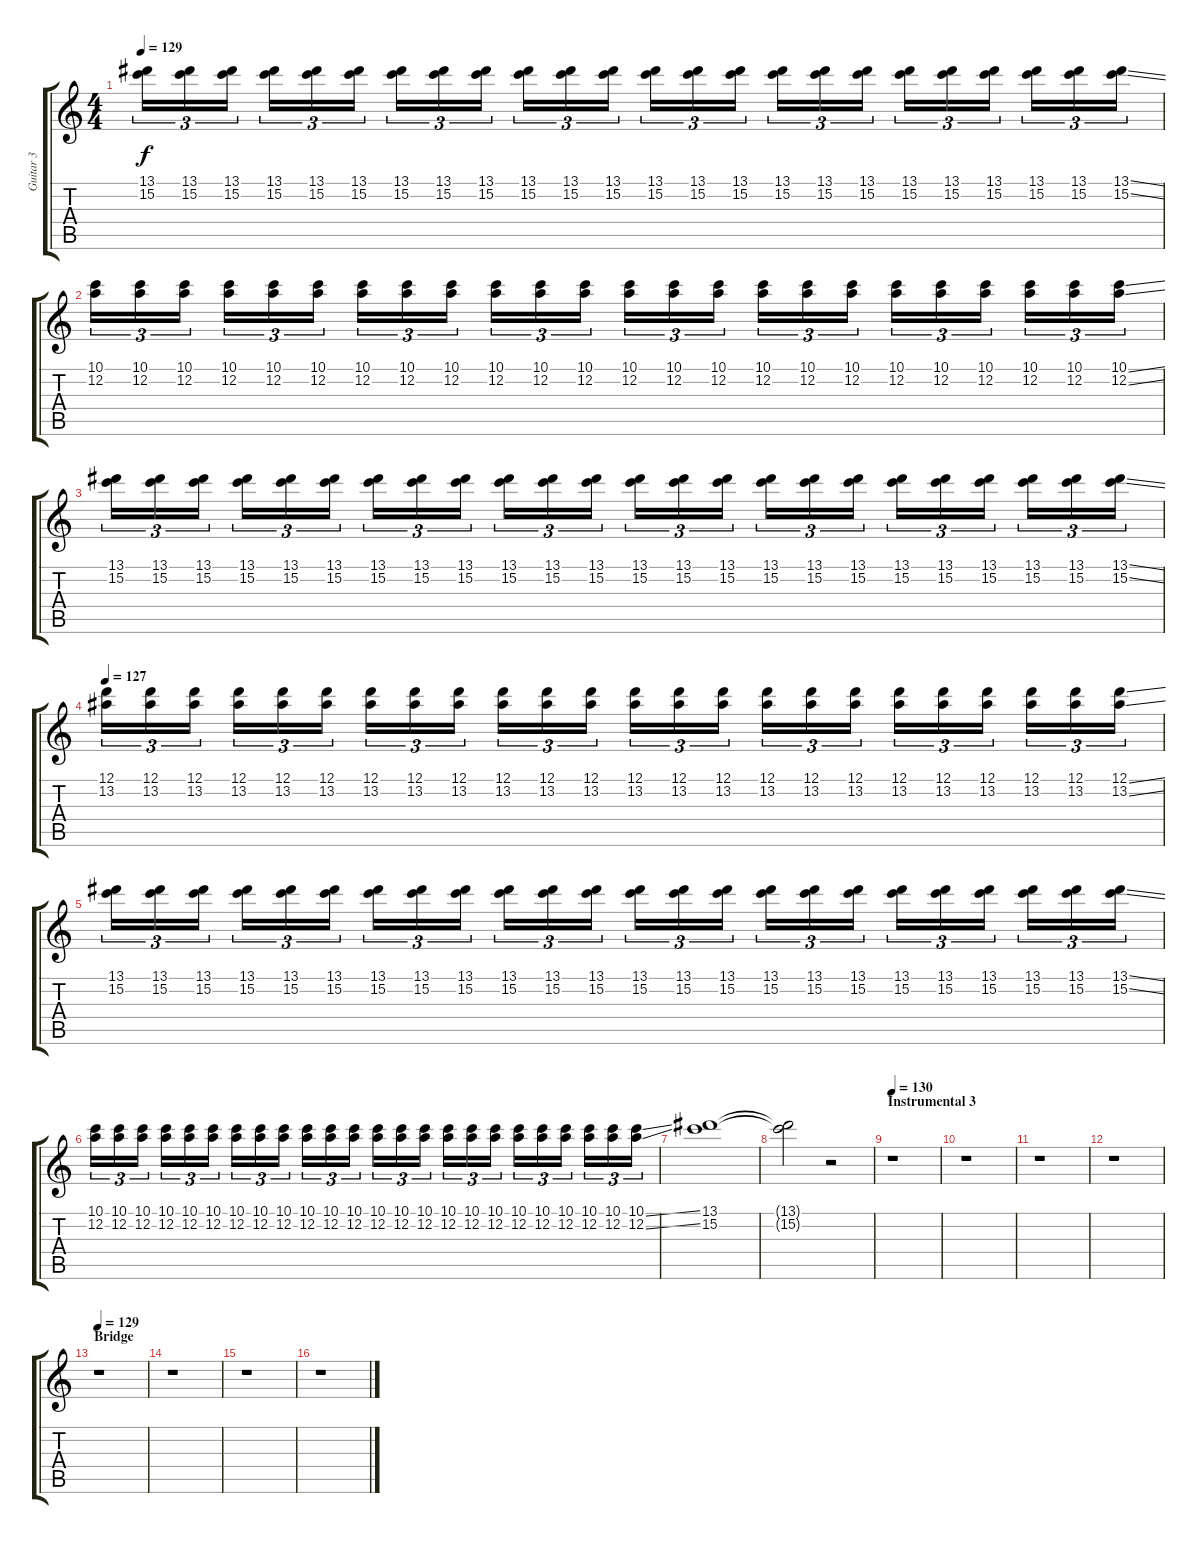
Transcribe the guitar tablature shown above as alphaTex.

\track ("Guitar 3" "Guitar 3") {instrument overdrivenguitar}
\staff {score tabs}
\tuning (D4 A3 F3 C3 G2 C2) {hide}
\ts (4 4)
\tempo 129
\clef g2
\ks c
(13.1 15.2).16{tu (3 2) dy f} (13.1 15.2).16{tu (3 2)} (13.1 15.2).16{tu (3 2)} (13.1 15.2).16{tu (3 2)} (13.1 15.2).16{tu (3 2)} (13.1 15.2).16{tu (3 2)} (13.1 15.2).16{tu (3 2)} (13.1 15.2).16{tu (3 2)} (13.1 15.2).16{tu (3 2)} (13.1 15.2).16{tu (3 2)} (13.1 15.2).16{tu (3 2)} (13.1 15.2).16{tu (3 2)} (13.1 15.2).16{tu (3 2)} (13.1 15.2).16{tu (3 2)} (13.1 15.2).16{tu (3 2)} (13.1 15.2).16{tu (3 2)} (13.1 15.2).16{tu (3 2)} (13.1 15.2).16{tu (3 2)} (13.1 15.2).16{tu (3 2)} (13.1 15.2).16{tu (3 2)} (13.1 15.2).16{tu (3 2)} (13.1 15.2).16{tu (3 2)} (13.1 15.2).16{tu (3 2)} (13.1{ss} 15.2{ss}).16{tu (3 2)} |
(10.1 12.2).16{tu (3 2)} (10.1 12.2).16{tu (3 2)} (10.1 12.2).16{tu (3 2)} (10.1 12.2).16{tu (3 2)} (10.1 12.2).16{tu (3 2)} (10.1 12.2).16{tu (3 2)} (10.1 12.2).16{tu (3 2)} (10.1 12.2).16{tu (3 2)} (10.1 12.2).16{tu (3 2)} (10.1 12.2).16{tu (3 2)} (10.1 12.2).16{tu (3 2)} (10.1 12.2).16{tu (3 2)} (10.1 12.2).16{tu (3 2)} (10.1 12.2).16{tu (3 2)} (10.1 12.2).16{tu (3 2)} (10.1 12.2).16{tu (3 2)} (10.1 12.2).16{tu (3 2)} (10.1 12.2).16{tu (3 2)} (10.1 12.2).16{tu (3 2)} (10.1 12.2).16{tu (3 2)} (10.1 12.2).16{tu (3 2)} (10.1 12.2).16{tu (3 2)} (10.1 12.2).16{tu (3 2)} (10.1{ss} 12.2{ss}).16{tu (3 2)} |
(13.1 15.2).16{tu (3 2)} (13.1 15.2).16{tu (3 2)} (13.1 15.2).16{tu (3 2)} (13.1 15.2).16{tu (3 2)} (13.1 15.2).16{tu (3 2)} (13.1 15.2).16{tu (3 2)} (13.1 15.2).16{tu (3 2)} (13.1 15.2).16{tu (3 2)} (13.1 15.2).16{tu (3 2)} (13.1 15.2).16{tu (3 2)} (13.1 15.2).16{tu (3 2)} (13.1 15.2).16{tu (3 2)} (13.1 15.2).16{tu (3 2)} (13.1 15.2).16{tu (3 2)} (13.1 15.2).16{tu (3 2)} (13.1 15.2).16{tu (3 2)} (13.1 15.2).16{tu (3 2)} (13.1 15.2).16{tu (3 2)} (13.1 15.2).16{tu (3 2)} (13.1 15.2).16{tu (3 2)} (13.1 15.2).16{tu (3 2)} (13.1 15.2).16{tu (3 2)} (13.1 15.2).16{tu (3 2)} (13.1{ss} 15.2{ss}).16{tu (3 2)} |
\tempo 127
(12.1 13.2).16{tu (3 2)} (12.1 13.2).16{tu (3 2)} (12.1 13.2).16{tu (3 2)} (12.1 13.2).16{tu (3 2)} (12.1 13.2).16{tu (3 2)} (12.1 13.2).16{tu (3 2)} (12.1 13.2).16{tu (3 2)} (12.1 13.2).16{tu (3 2)} (12.1 13.2).16{tu (3 2)} (12.1 13.2).16{tu (3 2)} (12.1 13.2).16{tu (3 2)} (12.1 13.2).16{tu (3 2)} (12.1 13.2).16{tu (3 2)} (12.1 13.2).16{tu (3 2)} (12.1 13.2).16{tu (3 2)} (12.1 13.2).16{tu (3 2)} (12.1 13.2).16{tu (3 2)} (12.1 13.2).16{tu (3 2)} (12.1 13.2).16{tu (3 2)} (12.1 13.2).16{tu (3 2)} (12.1 13.2).16{tu (3 2)} (12.1 13.2).16{tu (3 2)} (12.1 13.2).16{tu (3 2)} (12.1{ss} 13.2{ss}).16{tu (3 2)} |
(13.1 15.2).16{tu (3 2)} (13.1 15.2).16{tu (3 2)} (13.1 15.2).16{tu (3 2)} (13.1 15.2).16{tu (3 2)} (13.1 15.2).16{tu (3 2)} (13.1 15.2).16{tu (3 2)} (13.1 15.2).16{tu (3 2)} (13.1 15.2).16{tu (3 2)} (13.1 15.2).16{tu (3 2)} (13.1 15.2).16{tu (3 2)} (13.1 15.2).16{tu (3 2)} (13.1 15.2).16{tu (3 2)} (13.1 15.2).16{tu (3 2)} (13.1 15.2).16{tu (3 2)} (13.1 15.2).16{tu (3 2)} (13.1 15.2).16{tu (3 2)} (13.1 15.2).16{tu (3 2)} (13.1 15.2).16{tu (3 2)} (13.1 15.2).16{tu (3 2)} (13.1 15.2).16{tu (3 2)} (13.1 15.2).16{tu (3 2)} (13.1 15.2).16{tu (3 2)} (13.1 15.2).16{tu (3 2)} (13.1{ss} 15.2{ss}).16{tu (3 2)} |
(10.1 12.2).16{tu (3 2)} (10.1 12.2).16{tu (3 2)} (10.1 12.2).16{tu (3 2)} (10.1 12.2).16{tu (3 2)} (10.1 12.2).16{tu (3 2)} (10.1 12.2).16{tu (3 2)} (10.1 12.2).16{tu (3 2)} (10.1 12.2).16{tu (3 2)} (10.1 12.2).16{tu (3 2)} (10.1 12.2).16{tu (3 2)} (10.1 12.2).16{tu (3 2)} (10.1 12.2).16{tu (3 2)} (10.1 12.2).16{tu (3 2)} (10.1 12.2).16{tu (3 2)} (10.1 12.2).16{tu (3 2)} (10.1 12.2).16{tu (3 2)} (10.1 12.2).16{tu (3 2)} (10.1 12.2).16{tu (3 2)} (10.1 12.2).16{tu (3 2)} (10.1 12.2).16{tu (3 2)} (10.1 12.2).16{tu (3 2)} (10.1 12.2).16{tu (3 2)} (10.1 12.2).16{tu (3 2)} (10.1{ss} 12.2{ss}).16{tu (3 2)} |
(13.1 15.2).1 |
(13.1{t} 15.2{t}).2 r.2 |
\section ("" "Instrumental 3")
\tempo 130
r.1 |
r.1 |
r.1 |
r.1 |
\section ("" "Bridge")
\tempo 129
r.1 |
r.1 |
r.1 |
r.1
